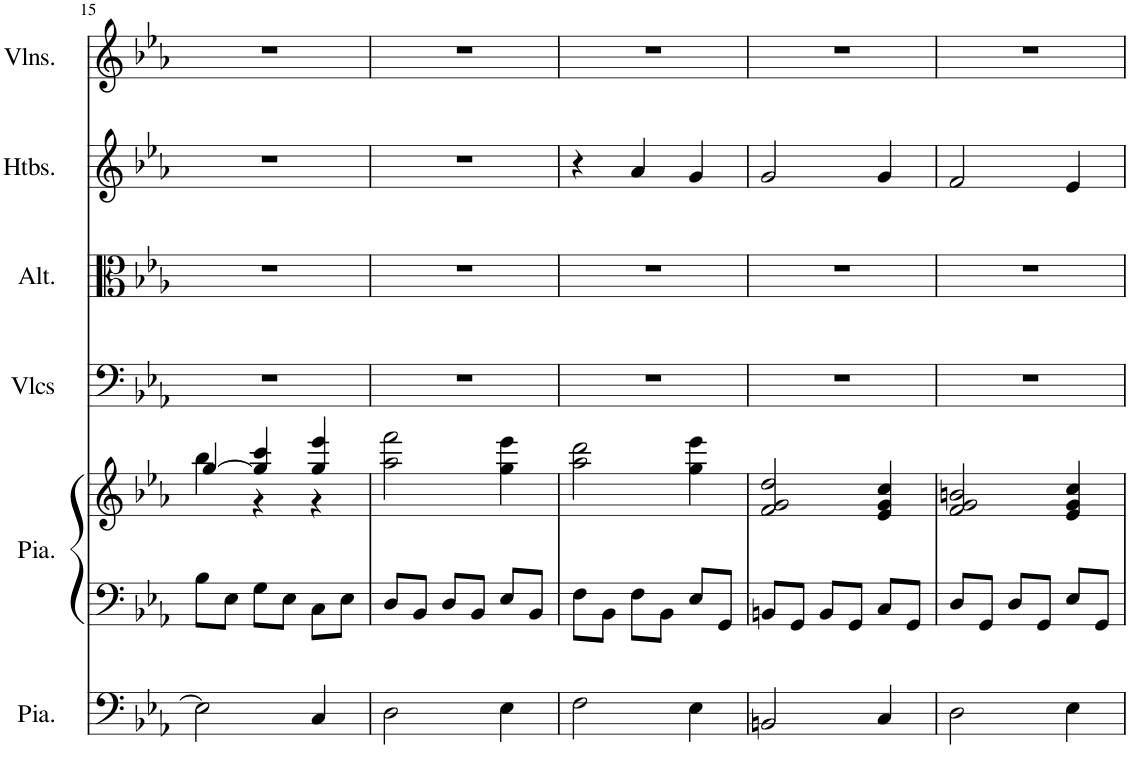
**kern	**kern	**kern	**kern	**kern	**kern	**kern
*part6	*part5	*part5	*part4	*part3	*part2	*part1
*staff7	*staff6	*staff5	*staff4	*staff3	*staff2	*staff1
*I"Piano, Pedals	*I"Piano, Organ	*	*I"Violoncelles, Bass	*I"Altos, Tenor	*I"Hautbois, Alto	*I"Violons, Soprano
*I'Pia.	*I'Pia.	*	*I'Vlcs	*I'Alt.	*I'Htbs.	*I'Vlns.
!!LO:PB:g=z
*clefF4	*clefF4	*clefG2	*clefF4	*clefC3	*clefG2	*clefG2
*k[b-e-a-]	*k[b-e-a-]	*k[b-e-a-]	*k[b-e-a-]	*k[b-e-a-]	*k[b-e-a-]	*k[b-e-a-]
*M3/4	*M3/4	*M3/4	*M3/4	*M3/4	*M3/4	*M3/4
=15	=15	=15	=15	=15	=15	=15
*	*	*^	*	*	*	*
2E-\]	8B-\L	[4gg/	4bb-\	2.r	2.r	2.r	2.r
.	8E-\J	.	.	.	.	.	.
.	8G\L	4gg/] 4ccc/	4r	.	.	.	.
.	8E-\J	.	.	.	.	.	.
4C/	8C\L	4gg/ 4eee-/	4r	.	.	.	.
.	8E-\J	.	.	.	.	.	.
*	*	*v	*v	*	*	*	*
=16	=16	=16	=16	=16	=16	=16
2D\	8D/L	2aa-\ 2fff\	2.r	2.r	2.r	2.r
.	8BB-/J	.	.	.	.	.
.	8D/L	.	.	.	.	.
.	8BB-/J	.	.	.	.	.
4E-\	8E-/L	4gg\ 4eee-\	.	.	.	.
.	8BB-/J	.	.	.	.	.
=17	=17	=17	=17	=17	=17	=17
2F\	8F\L	2aa-\ 2ddd\	2.r	2.r	4r	2.r
.	8BB-\J	.	.	.	.	.
.	8F\L	.	.	.	4a-/	.
.	8BB-\J	.	.	.	.	.
4E-\	8E-/L	4gg\ 4eee-\	.	.	4g/	.
.	8GG/J	.	.	.	.	.
=18	=18	=18	=18	=18	=18	=18
2BBn/	8BBn/L	2f/ 2g/ 2dd/	2.r	2.r	2g/	2.r
.	8GG/J	.	.	.	.	.
.	8BB/L	.	.	.	.	.
.	8GG/J	.	.	.	.	.
4C/	8C/L	4e-/ 4g/ 4cc/	.	.	4g/	.
.	8GG/J	.	.	.	.	.
=19	=19	=19	=19	=19	=19	=19
2D\	8D/L	2f/ 2g/ 2bn/	2.r	2.r	2f/	2.r
.	8GG/J	.	.	.	.	.
.	8D/L	.	.	.	.	.
.	8GG/J	.	.	.	.	.
4E-\	8E-/L	4e-/ 4g/ 4cc/	.	.	4e-/	.
.	8GG/J	.	.	.	.	.
=	=	=	=	=	=	=
*-	*-	*-	*-	*-	*-	*-
